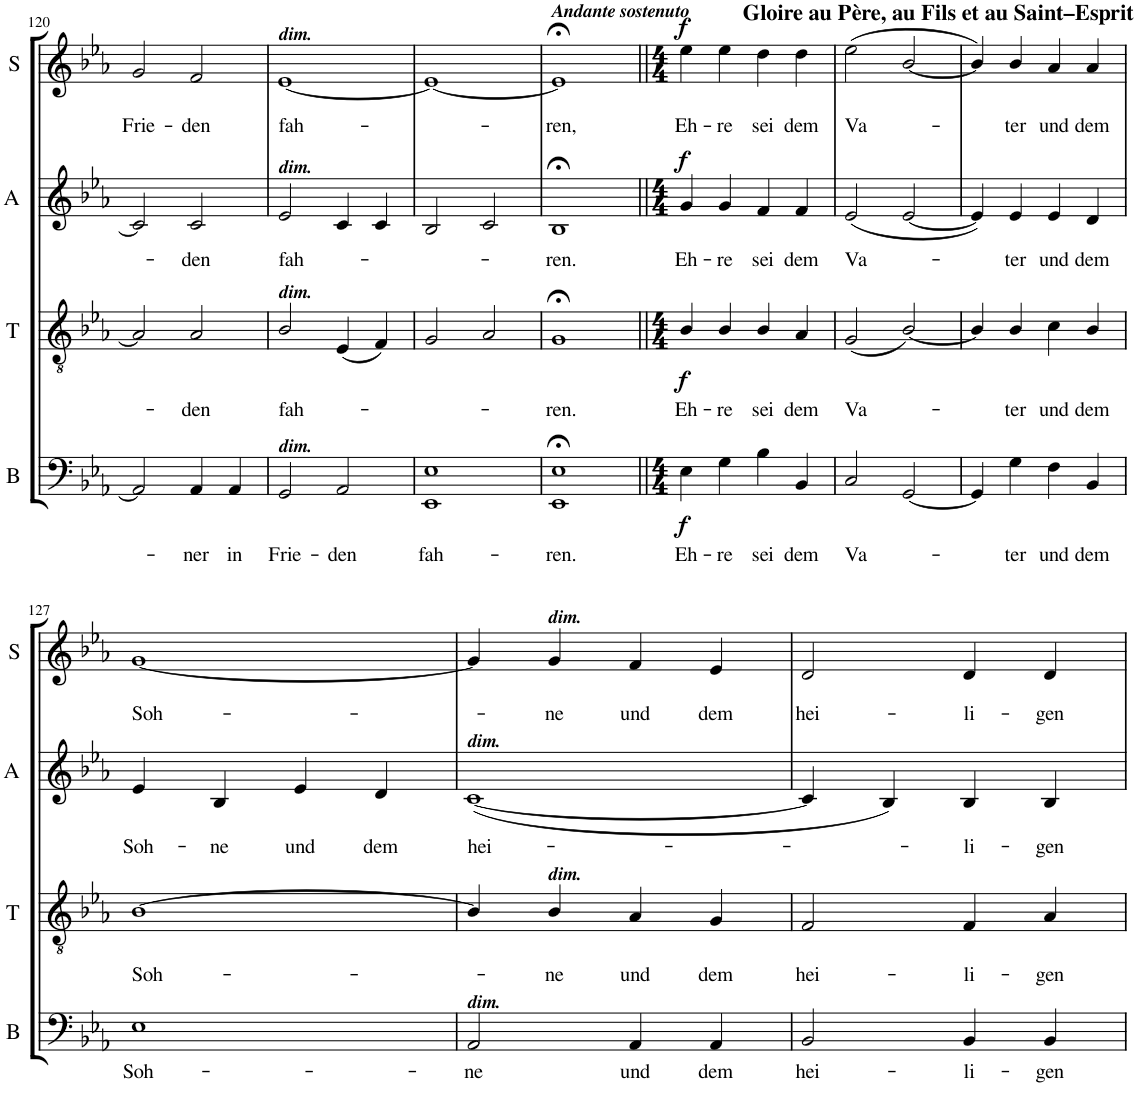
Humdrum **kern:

**kern	**text	**dynam	**kern	**text	**text	**dynam	**kern	**text	**text	**dynam	**kern	**text	**text	**dynam
*part4	*part4	*part4	*part3	*part3	*part3	*part3	*part2	*part2	*part2	*part2	*part1	*part1	*part1	*part1
*staff4	*staff4	*staff4	*staff3	*staff3	*staff3	*staff3	*staff2	*staff2	*staff2	*staff2	*staff1	*staff1	*staff1	*staff1
*I"Bass	*	*	*I"Tenor	*	*	*	*I"Alto	*	*	*	*I"Soprano	*	*	*
*I'B	*	*	*I'T	*	*	*	*I'A	*	*	*	*I'S	*	*	*
!!LO:PB:g=z
*clefF4	*	*	*clefGv2	*	*	*	*clefG2	*	*	*	*clefG2	*	*	*
*k[b-e-a-]	*	*	*k[b-e-a-]	*	*	*	*k[b-e-a-]	*	*	*	*k[b-e-a-]	*	*	*
*E-:	*	*	*E-:	*	*	*	*E-:	*	*	*	*E-:	*	*	*
*M2/2	*	*	*M2/2	*	*	*	*M2/2	*	*	*	*M2/2	*	*	*
=120	=120	=120	=120	=120	=120	=120	=120	=120	=120	=120	=120	=120	=120	=120
!	!	!	!	!	!	!	!	!	!	!	!	!	!LO:LY:b	!
2AA-/]	.	.	2A-/]	.	.	.	2c/]	.	.	.	2g/	.	Frie-	.
!	!LO:LY:b	!	!	!	!LO:LY:b	!	!	!	!LO:LY:b	!	!	!	!LO:LY:b	!
4AA-/	-ner	.	2A-/	.	-den	.	2c/	.	-den	.	2f/	.	-den	.
!	!LO:LY:b	!	!	!	!	!	!	!	!	!	!	!	!	!
4AA-/	in	.	.	.	.	.	.	.	.	.	.	.	.	.
=121	=121	=121	=121	=121	=121	=121	=121	=121	=121	=121	=121	=121	=121	=121
!	!	!	!	!	!	!	!	!	!	!	!LO:TX:a:Bi:t=dim.	!	!	!
!	!	!	!	!	!	!	!LO:TX:a:Bi:t=dim.	!	!	!	!	!	!	!
!	!	!	!LO:TX:a:Bi:t=dim.	!	!	!	!	!	!	!	!	!	!	!
!LO:TX:a:Bi:t=dim.	!	!	!	!	!	!	!	!	!	!	!	!	!	!
!	!LO:LY:b	!	!	!	!LO:LY:b	!	!	!	!LO:LY:b	!	!	!	!LO:LY:b	!
2GG/	Frie-	.	2B-/	.	fah-	.	2e-/	.	fah-	.	[1e-	.	fah-	.
!	!LO:LY:b	!	!	!	!	!	!	!	!	!	!	!	!	!
2AA-/	-den	.	(<4E-/	.	.	.	4c/	.	.	.	.	.	.	.
.	.	.	4F/)	.	.	.	4c/	.	.	.	.	.	.	.
=122	=122	=122	=122	=122	=122	=122	=122	=122	=122	=122	=122	=122	=122	=122
!	!LO:LY:b	!	!	!	!	!	!	!	!	!	!	!	!	!
1EE- 1E-	fah-	.	2G/	.	.	.	2B-/	.	.	.	1e-_	.	.	.
.	.	.	2A-/	.	.	.	2c/	.	.	.	.	.	.	.
=123	=123	=123	=123	=123	=123	=123	=123	=123	=123	=123	=123	=123	=123	=123
!	!LO:LY:b	!	!	!	!LO:LY:b	!	!	!	!LO:LY:b	!	!	!	!LO:LY:b	!
1EE-;< 1E-;<	-ren.	.	1G;<	.	-ren.	.	1B-;<	.	-ren.	.	1e-;<]	.	-ren,	.
=124||	=124||	=124||	=124||	=124||	=124||	=124||	=124||	=124||	=124||	=124||	=124||	=124||	=124||	=124||
*M4/4	*	*	*M4/4	*	*	*	*M4/4	*	*	*	*M4/4	*	*	*
!	!	!	!	!	!	!	!	!	!	!	!LO:TX:a:Bi:t=Andante sostenuto	!	!	!
!	!LO:LY:b	!LO:DY:b	!	!	!LO:LY:b	!LO:DY:b	!	!	!LO:LY:b	!LO:DY:a	!	!	!LO:LY:b	!LO:DY:a
4E-\	Eh-	f	4B-/	.	Eh-	f	4g/	.	Eh-	f	4ee-\	.	Eh-	f
!	!LO:LY:b	!	!	!	!LO:LY:b	!	!	!	!LO:LY:b	!	!	!	!LO:LY:b	!
4G\	-re	.	4B-/	.	-re	.	4g/	.	-re	.	4ee-\	.	-re	.
!	!LO:LY:b	!	!	!	!LO:LY:b	!	!	!	!LO:LY:b	!	!	!	!LO:LY:b	!
4B-\	sei	.	4B-/	.	sei	.	4f/	.	sei	.	4dd\	.	sei	.
!	!LO:LY:b	!	!	!	!LO:LY:b	!	!	!	!LO:LY:b	!	!	!	!LO:LY:b	!
4BB-/	dem	.	4A-/	.	dem	.	4f/	.	dem	.	4dd\	.	dem	.
=125	=125	=125	=125	=125	=125	=125	=125	=125	=125	=125	=125	=125	=125	=125
!	!	!	!	!	!	!	!	!	!	!	!LO:TX:a:B:t=Gloire au Père, au Fils et au Saint–Esprit	!	!	!
!	!LO:LY:b	!	!	!	!LO:LY:b	!	!	!	!LO:LY:b	!	!	!	!LO:LY:b	!
2C/	Va-	.	(2G/	.	Va-	.	(2e-/	.	Va-	.	(2ee-\	.	Va-	.
[2GG/	.	.	[2B-/)	.	.	.	[2e-/	.	.	.	[2b-/	.	.	.
=126	=126	=126	=126	=126	=126	=126	=126	=126	=126	=126	=126	=126	=126	=126
4GG/]	.	.	4B-/]	.	.	.	4e-/])	.	.	.	4b-/])	.	.	.
!	!LO:LY:b	!	!	!	!LO:LY:b	!	!	!	!LO:LY:b	!	!	!	!LO:LY:b	!
4G\	-ter	.	4B-/	.	-ter	.	4e-/	.	-ter	.	4b-/	.	-ter	.
!	!LO:LY:b	!	!	!	!LO:LY:b	!	!	!	!LO:LY:b	!	!	!	!LO:LY:b	!
4F\	und	.	4c\	.	und	.	4e-/	.	und	.	4a-/	.	und	.
!	!LO:LY:b	!	!	!	!LO:LY:b	!	!	!	!LO:LY:b	!	!	!	!LO:LY:b	!
4BB-/	dem	.	4B-/	.	dem	.	4d/	.	dem	.	4a-/	.	dem	.
!!LO:LB:g=z
=127	=127	=127	=127	=127	=127	=127	=127	=127	=127	=127	=127	=127	=127	=127
!	!LO:LY:b	!	!	!	!LO:LY:b	!	!	!	!LO:LY:b	!	!	!	!LO:LY:b	!
1E-	Soh-	.	[1B-	.	Soh-	.	4e-/	.	Soh-	.	[1g	.	Soh-	.
!	!	!	!	!	!	!	!	!	!LO:LY:b	!	!	!	!	!
.	.	.	.	.	.	.	4B-/	.	-ne	.	.	.	.	.
!	!	!	!	!	!	!	!	!	!LO:LY:b	!	!	!	!	!
.	.	.	.	.	.	.	4e-/	.	und	.	.	.	.	.
!	!	!	!	!	!	!	!	!	!LO:LY:b	!	!	!	!	!
.	.	.	.	.	.	.	4d/	.	dem	.	.	.	.	.
=128	=128	=128	=128	=128	=128	=128	=128	=128	=128	=128	=128	=128	=128	=128
!	!	!	!	!	!	!	!LO:TX:a:Bi:t=dim.	!	!	!	!	!	!	!
!LO:TX:a:Bi:t=dim.	!	!	!	!	!	!	!	!	!	!	!	!	!	!
!	!LO:LY:b	!	!	!	!	!	!	!	!LO:LY:b	!	!	!	!	!
2AA-/	-ne	.	4B-/]	.	.	.	(<[1c	.	hei-	.	4g/]	.	.	.
!	!	!	!	!	!	!	!	!	!	!	!LO:TX:a:Bi:t=dim.	!	!	!
!	!	!	!LO:TX:a:Bi:t=dim.	!	!	!	!	!	!	!	!	!	!	!
!	!	!	!	!	!LO:LY:b	!	!	!	!	!	!	!	!LO:LY:b	!
.	.	.	4B-/	.	-ne	.	.	.	.	.	4g/	.	-ne	.
!	!LO:LY:b	!	!	!	!LO:LY:b	!	!	!	!	!	!	!	!LO:LY:b	!
4AA-/	und	.	4A-/	.	und	.	.	.	.	.	4f/	.	und	.
!	!LO:LY:b	!	!	!	!LO:LY:b	!	!	!	!	!	!	!	!LO:LY:b	!
4AA-/	dem	.	4G/	.	dem	.	.	.	.	.	4e-/	.	dem	.
=129	=129	=129	=129	=129	=129	=129	=129	=129	=129	=129	=129	=129	=129	=129
!	!LO:LY:b	!	!	!	!LO:LY:b	!	!	!	!	!	!	!	!LO:LY:b	!
2BB-/	hei-	.	2F/	.	hei-	.	4c/]	.	.	.	2d/	.	hei-	.
.	.	.	.	.	.	.	4B-/)	.	.	.	.	.	.	.
!	!LO:LY:b	!	!	!	!LO:LY:b	!	!	!	!LO:LY:b	!	!	!	!LO:LY:b	!
4BB-/	-li-	.	4F/	.	-li-	.	4B-/	.	-li-	.	4d/	.	-li-	.
!	!LO:LY:b	!	!	!	!LO:LY:b	!	!	!	!LO:LY:b	!	!	!	!LO:LY:b	!
4BB-/	-gen	.	4A-/	.	-gen	.	4B-/	.	-gen	.	4d/	.	-gen	.
=	=	=	=	=	=	=	=	=	=	=	=	=	=	=
*-	*-	*-	*-	*-	*-	*-	*-	*-	*-	*-	*-	*-	*-	*-
